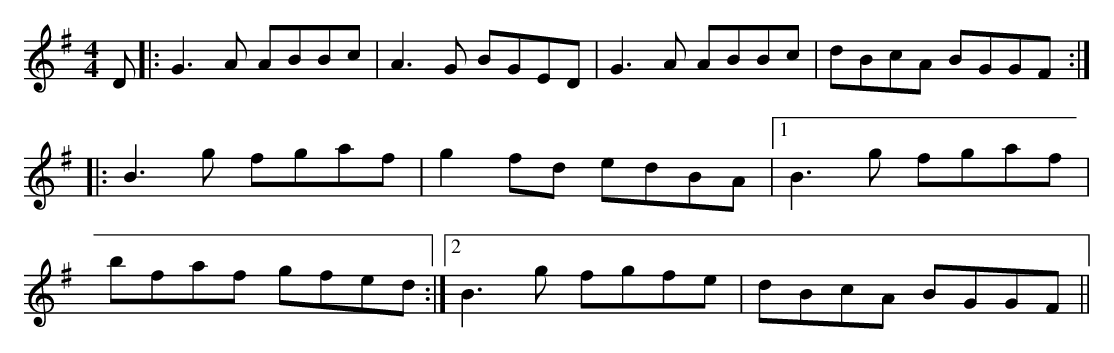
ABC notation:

X:1
M:4/4
K:G
D|:G3A ABBc|A3G BGED|G3A ABBc|dBcA BGGF:|
|:B3g fgaf|g2fd edBA|1 B3g fgaf|
bfaf gfed:|2 B3g fgfe|dBcA BGGF||
